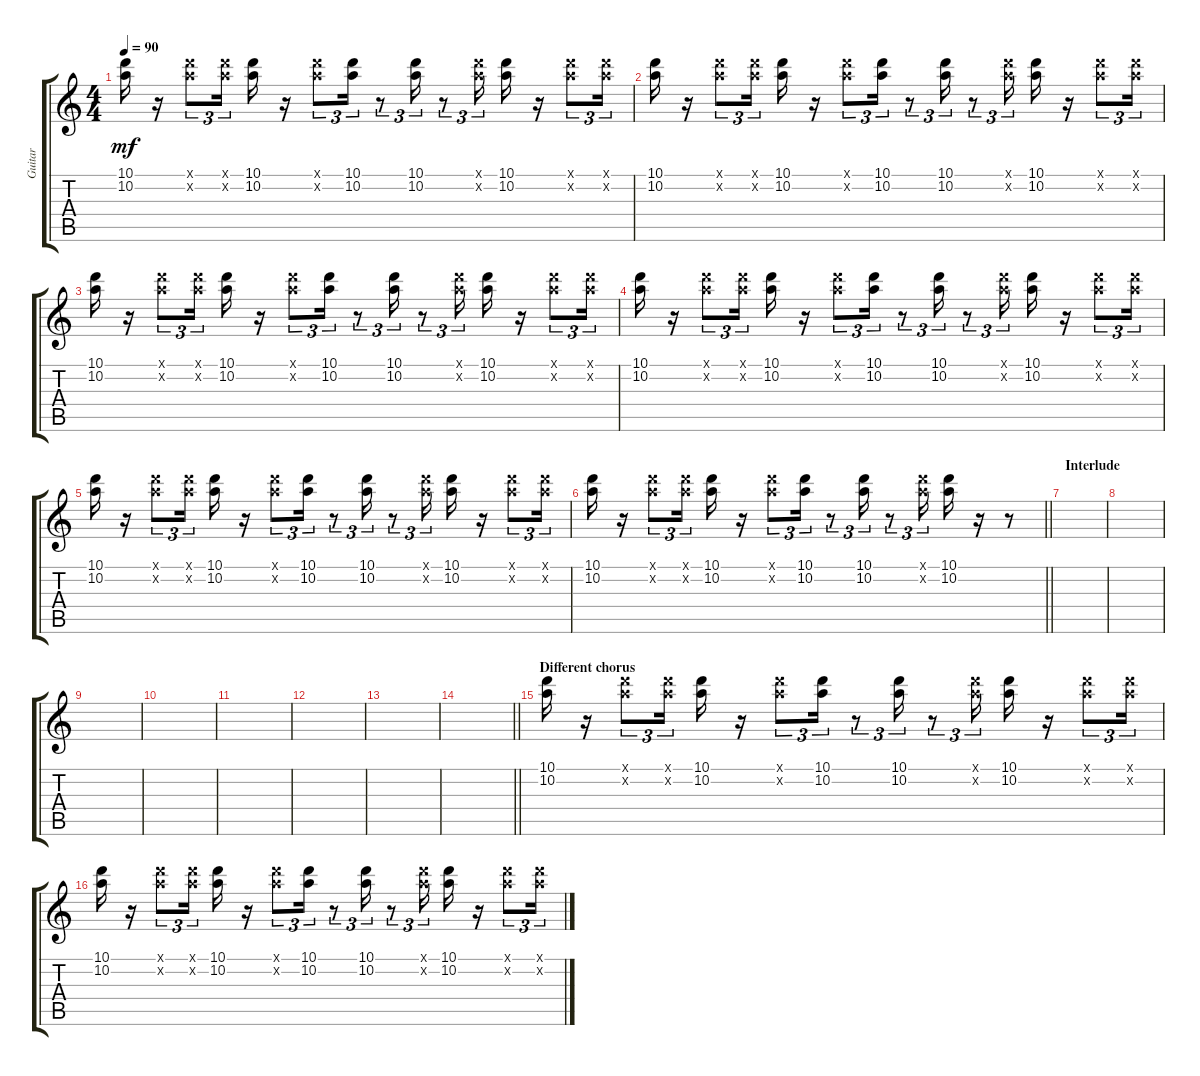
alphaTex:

\track ("Guitar" "Guitar") {instrument electricguitarclean}
\staff {score tabs}
\tuning (E4 B3 G3 D3 A2 E2) {hide}
\ts (4 4)
\tempo 90
\clef g2
\ks c
(10.1 10.2).16{dy mf} r.16 (10.1{x} 10.2{x}).8{tu (3 2)} (10.1{x} 10.2{x}).16{tu (3 2)} (10.1 10.2).16 r.16 (10.1{x} 10.2{x}).8{tu (3 2)} (10.1 10.2).16{tu (3 2)} r.8{tu (3 2)} (10.1 10.2).16{tu (3 2)} r.8{tu (3 2)} (10.1{x} 10.2{x}).16{tu (3 2)} (10.1 10.2).16 r.16 (10.1{x} 10.2{x}).8{tu (3 2)} (10.1{x} 10.2{x}).16{tu (3 2)} |
(10.1 10.2).16 r.16 (10.1{x} 10.2{x}).8{tu (3 2)} (10.1{x} 10.2{x}).16{tu (3 2)} (10.1 10.2).16 r.16 (10.1{x} 10.2{x}).8{tu (3 2)} (10.1 10.2).16{tu (3 2)} r.8{tu (3 2)} (10.1 10.2).16{tu (3 2)} r.8{tu (3 2)} (10.1{x} 10.2{x}).16{tu (3 2)} (10.1 10.2).16 r.16 (10.1{x} 10.2{x}).8{tu (3 2)} (10.1{x} 10.2{x}).16{tu (3 2)} |
(10.1 10.2).16 r.16 (10.1{x} 10.2{x}).8{tu (3 2)} (10.1{x} 10.2{x}).16{tu (3 2)} (10.1 10.2).16 r.16 (10.1{x} 10.2{x}).8{tu (3 2)} (10.1 10.2).16{tu (3 2)} r.8{tu (3 2)} (10.1 10.2).16{tu (3 2)} r.8{tu (3 2)} (10.1{x} 10.2{x}).16{tu (3 2)} (10.1 10.2).16 r.16 (10.1{x} 10.2{x}).8{tu (3 2)} (10.1{x} 10.2{x}).16{tu (3 2)} |
(10.1 10.2).16 r.16 (10.1{x} 10.2{x}).8{tu (3 2)} (10.1{x} 10.2{x}).16{tu (3 2)} (10.1 10.2).16 r.16 (10.1{x} 10.2{x}).8{tu (3 2)} (10.1 10.2).16{tu (3 2)} r.8{tu (3 2)} (10.1 10.2).16{tu (3 2)} r.8{tu (3 2)} (10.1{x} 10.2{x}).16{tu (3 2)} (10.1 10.2).16 r.16 (10.1{x} 10.2{x}).8{tu (3 2)} (10.1{x} 10.2{x}).16{tu (3 2)} |
(10.1 10.2).16 r.16 (10.1{x} 10.2{x}).8{tu (3 2)} (10.1{x} 10.2{x}).16{tu (3 2)} (10.1 10.2).16 r.16 (10.1{x} 10.2{x}).8{tu (3 2)} (10.1 10.2).16{tu (3 2)} r.8{tu (3 2)} (10.1 10.2).16{tu (3 2)} r.8{tu (3 2)} (10.1{x} 10.2{x}).16{tu (3 2)} (10.1 10.2).16 r.16 (10.1{x} 10.2{x}).8{tu (3 2)} (10.1{x} 10.2{x}).16{tu (3 2)} |
\barLineRight lightlight
(10.1 10.2).16 r.16 (10.1{x} 10.2{x}).8{tu (3 2)} (10.1{x} 10.2{x}).16{tu (3 2)} (10.1 10.2).16 r.16 (10.1{x} 10.2{x}).8{tu (3 2)} (10.1 10.2).16{tu (3 2)} r.8{tu (3 2)} (10.1 10.2).16{tu (3 2)} r.8{tu (3 2)} (10.1{x} 10.2{x}).16{tu (3 2)} (10.1 10.2).16 r.16 r.8 |
\section ("" "Interlude")
|
|
|
|
|
|
|
\barLineRight lightlight
|
\section ("" "Different chorus")
(10.1 10.2).16 r.16 (10.1{x} 10.2{x}).8{tu (3 2)} (10.1{x} 10.2{x}).16{tu (3 2)} (10.1 10.2).16 r.16 (10.1{x} 10.2{x}).8{tu (3 2)} (10.1 10.2).16{tu (3 2)} r.8{tu (3 2)} (10.1 10.2).16{tu (3 2)} r.8{tu (3 2)} (10.1{x} 10.2{x}).16{tu (3 2)} (10.1 10.2).16 r.16 (10.1{x} 10.2{x}).8{tu (3 2)} (10.1{x} 10.2{x}).16{tu (3 2)} |
(10.1 10.2).16 r.16 (10.1{x} 10.2{x}).8{tu (3 2)} (10.1{x} 10.2{x}).16{tu (3 2)} (10.1 10.2).16 r.16 (10.1{x} 10.2{x}).8{tu (3 2)} (10.1 10.2).16{tu (3 2)} r.8{tu (3 2)} (10.1 10.2).16{tu (3 2)} r.8{tu (3 2)} (10.1{x} 10.2{x}).16{tu (3 2)} (10.1 10.2).16 r.16 (10.1{x} 10.2{x}).8{tu (3 2)} (10.1{x} 10.2{x}).16{tu (3 2)}
